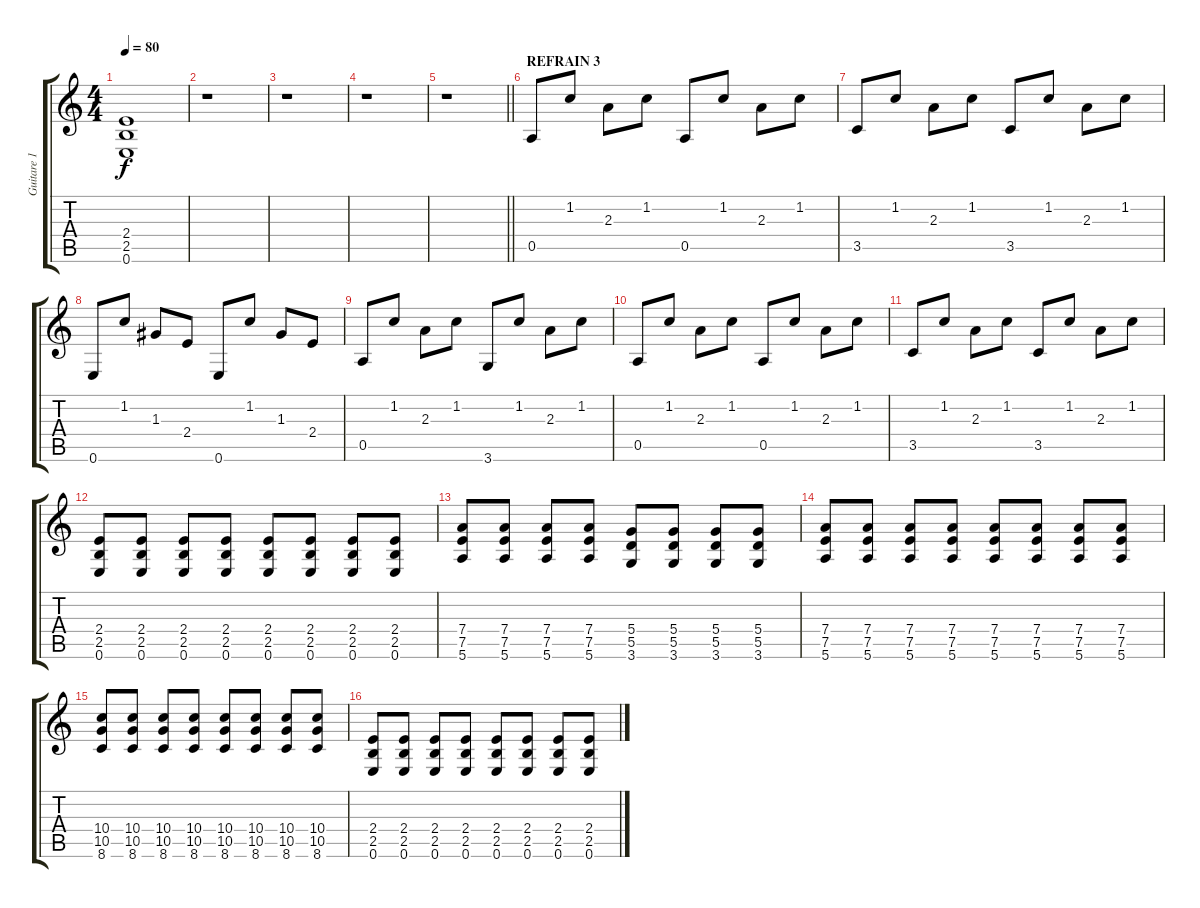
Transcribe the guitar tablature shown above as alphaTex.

\track ("Guitare 1" "Guitare 1") {instrument overdrivenguitar}
\staff {score tabs}
\tuning (E4 B3 G3 D3 A2 E2) {hide}
\ts (4 4)
\tempo 80
\clef g2
\ks c
(2.4 2.5 0.6).1{dy f} |
r.1 |
r.1 |
r.1 |
\barLineRight lightlight
r.1 |
\section ("" "REFRAIN 3")
0.5.8{instrument electricguitarclean} 1.2.8 2.3.8 1.2.8 0.5.8 1.2.8 2.3.8 1.2.8 |
3.5.8 1.2.8 2.3.8 1.2.8 3.5.8 1.2.8 2.3.8 1.2.8 |
0.6.8 1.2.8 1.3.8 2.4.8 0.6.8 1.2.8 1.3.8 2.4.8 |
0.5.8 1.2.8 2.3.8 1.2.8 3.6.8 1.2.8 2.3.8 1.2.8 |
0.5.8 1.2.8 2.3.8 1.2.8 0.5.8 1.2.8 2.3.8 1.2.8 |
3.5.8 1.2.8 2.3.8 1.2.8 3.5.8 1.2.8 2.3.8 1.2.8 |
(2.4 2.5 0.6).8{instrument overdrivenguitar} (2.4 2.5 0.6).8 (2.4 2.5 0.6).8 (2.4 2.5 0.6).8 (2.4 2.5 0.6).8 (2.4 2.5 0.6).8 (2.4 2.5 0.6).8 (2.4 2.5 0.6).8 |
(7.4 7.5 5.6).8 (7.4 7.5 5.6).8 (7.4 7.5 5.6).8 (7.4 7.5 5.6).8 (5.4 5.5 3.6).8 (5.4 5.5 3.6).8 (5.4 5.5 3.6).8 (5.4 5.5 3.6).8 |
(7.4 7.5 5.6).8 (7.4 7.5 5.6).8 (7.4 7.5 5.6).8 (7.4 7.5 5.6).8 (7.4 7.5 5.6).8 (7.4 7.5 5.6).8 (7.4 7.5 5.6).8 (7.4 7.5 5.6).8 |
(10.4 10.5 8.6).8 (10.4 10.5 8.6).8 (10.4 10.5 8.6).8 (10.4 10.5 8.6).8 (10.4 10.5 8.6).8 (10.4 10.5 8.6).8 (10.4 10.5 8.6).8 (10.4 10.5 8.6).8 |
(2.4 2.5 0.6).8 (2.4 2.5 0.6).8 (2.4 2.5 0.6).8 (2.4 2.5 0.6).8 (2.4 2.5 0.6).8 (2.4 2.5 0.6).8 (2.4 2.5 0.6).8 (2.4 2.5 0.6).8
